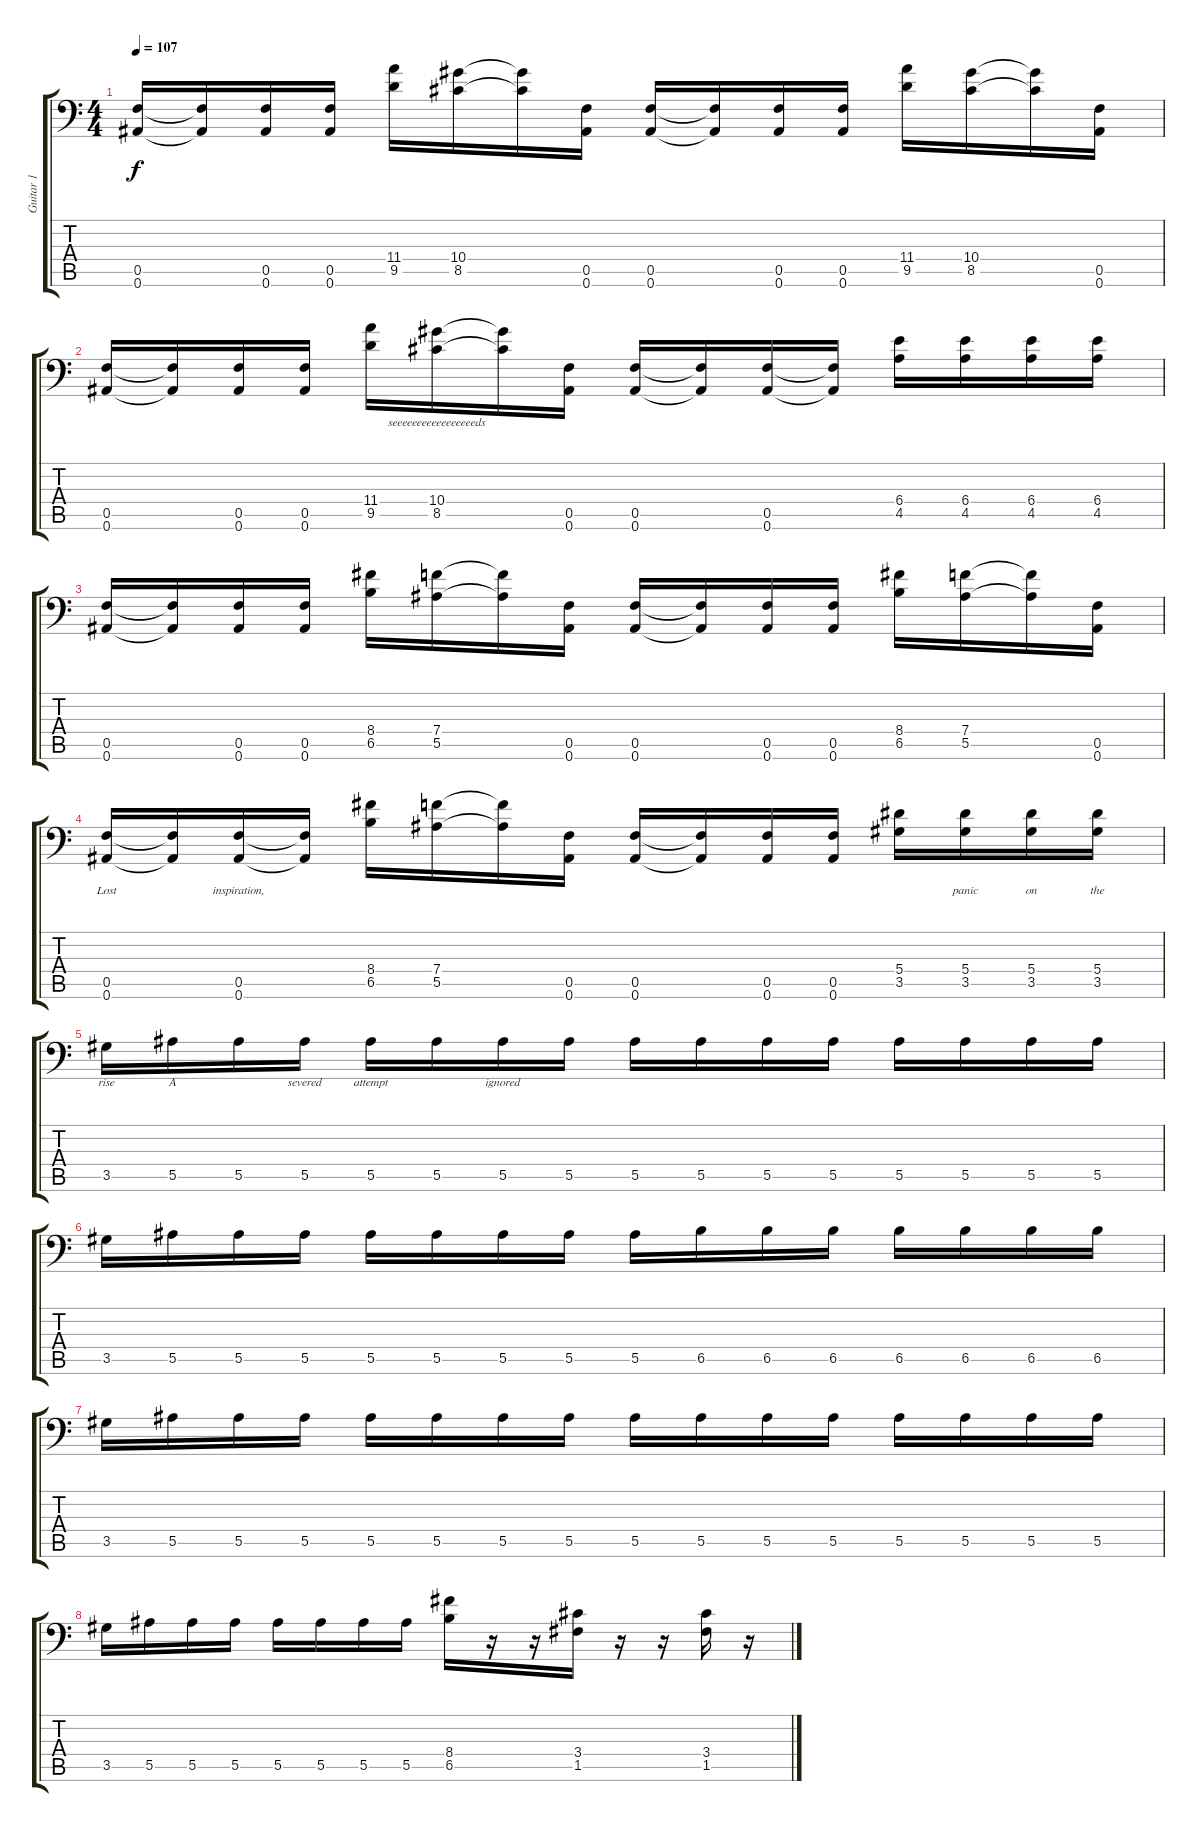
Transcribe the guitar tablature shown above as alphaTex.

\track ("Guitar 1" "Guitar 1") {instrument distortionguitar}
\staff {score tabs}
\tuning (C4 G3 Eb3 Bb2 F2 Bb1) {hide}
\ts (4 4)
\tempo 107
\clef f4
\ks c
(0.5 0.6).16{lyrics (0 "") lyrics (1 "") lyrics (2 "") lyrics (3 "") lyrics (4 "") dy f} (0.5{t} 0.6{t}).16{lyrics (0 "") lyrics (1 "") lyrics (2 "") lyrics (3 "") lyrics (4 "")} (0.5 0.6).16{lyrics (0 "") lyrics (1 "") lyrics (2 "") lyrics (3 "") lyrics (4 "")} (0.5 0.6).16{lyrics (0 "") lyrics (1 "") lyrics (2 "") lyrics (3 "") lyrics (4 "")} (11.4 9.5).16{lyrics (0 "") lyrics (1 "") lyrics (2 "") lyrics (3 "") lyrics (4 "")} (10.4 8.5).16{lyrics (0 "") lyrics (1 "") lyrics (2 "") lyrics (3 "") lyrics (4 "")} (10.4{t} 8.5{t}).16{lyrics (0 "") lyrics (1 "") lyrics (2 "") lyrics (3 "") lyrics (4 "")} (0.5 0.6).16{lyrics (0 "") lyrics (1 "") lyrics (2 "") lyrics (3 "") lyrics (4 "")} (0.5 0.6).16{lyrics (0 "") lyrics (1 "") lyrics (2 "") lyrics (3 "") lyrics (4 "")} (0.5{t} 0.6{t}).16{lyrics (0 "") lyrics (1 "") lyrics (2 "") lyrics (3 "") lyrics (4 "")} (0.5 0.6).16{lyrics (0 "") lyrics (1 "") lyrics (2 "") lyrics (3 "") lyrics (4 "")} (0.5 0.6).16{lyrics (0 "") lyrics (1 "") lyrics (2 "") lyrics (3 "") lyrics (4 "")} (11.4 9.5).16{lyrics (0 "") lyrics (1 "") lyrics (2 "") lyrics (3 "") lyrics (4 "")} (10.4 8.5).16{lyrics (0 "") lyrics (1 "") lyrics (2 "") lyrics (3 "") lyrics (4 "")} (10.4{t} 8.5{t}).16{lyrics (0 "") lyrics (1 "") lyrics (2 "") lyrics (3 "") lyrics (4 "")} (0.5 0.6).16{lyrics (0 "") lyrics (1 "") lyrics (2 "") lyrics (3 "") lyrics (4 "")} |
(0.5 0.6).16{lyrics (0 "") lyrics (1 "") lyrics (2 "") lyrics (3 "") lyrics (4 "")} (0.5{t} 0.6{t}).16{lyrics (0 "") lyrics (1 "") lyrics (2 "") lyrics (3 "") lyrics (4 "")} (0.5 0.6).16{lyrics (0 "") lyrics (1 "") lyrics (2 "") lyrics (3 "") lyrics (4 "")} (0.5 0.6).16{lyrics (0 "") lyrics (1 "") lyrics (2 "") lyrics (3 "") lyrics (4 "")} (11.4 9.5).16{lyrics (0 "") lyrics (1 "") lyrics (2 "") lyrics (3 "") lyrics (4 "")} (10.4 8.5).16{lyrics (0 "seeeeeeeeeeeeeeeeeds") lyrics (1 "") lyrics (2 "") lyrics (3 "") lyrics (4 "")} (10.4{t} 8.5{t}).16{lyrics (0 "") lyrics (1 "") lyrics (2 "") lyrics (3 "") lyrics (4 "")} (0.5 0.6).16{lyrics (0 "") lyrics (1 "") lyrics (2 "") lyrics (3 "") lyrics (4 "")} (0.5 0.6).16{lyrics (0 "") lyrics (1 "") lyrics (2 "") lyrics (3 "") lyrics (4 "")} (0.5{t} 0.6{t}).16{lyrics (0 "") lyrics (1 "") lyrics (2 "") lyrics (3 "") lyrics (4 "")} (0.5 0.6).16{lyrics (0 "") lyrics (1 "") lyrics (2 "") lyrics (3 "") lyrics (4 "")} (0.5{t} 0.6{t}).16{lyrics (0 "") lyrics (1 "") lyrics (2 "") lyrics (3 "") lyrics (4 "")} (6.4 4.5).16{lyrics (0 "") lyrics (1 "") lyrics (2 "") lyrics (3 "") lyrics (4 "")} (6.4 4.5).16{lyrics (0 "") lyrics (1 "") lyrics (2 "") lyrics (3 "") lyrics (4 "")} (6.4 4.5).16{lyrics (0 "") lyrics (1 "") lyrics (2 "") lyrics (3 "") lyrics (4 "")} (6.4 4.5).16{lyrics (0 "") lyrics (1 "") lyrics (2 "") lyrics (3 "") lyrics (4 "")} |
(0.5 0.6).16{lyrics (0 "") lyrics (1 "") lyrics (2 "") lyrics (3 "") lyrics (4 "")} (0.5{t} 0.6{t}).16{lyrics (0 "") lyrics (1 "") lyrics (2 "") lyrics (3 "") lyrics (4 "")} (0.5 0.6).16{lyrics (0 "") lyrics (1 "") lyrics (2 "") lyrics (3 "") lyrics (4 "")} (0.5 0.6).16{lyrics (0 "") lyrics (1 "") lyrics (2 "") lyrics (3 "") lyrics (4 "")} (8.4 6.5).16{lyrics (0 "") lyrics (1 "") lyrics (2 "") lyrics (3 "") lyrics (4 "")} (7.4 5.5).16{lyrics (0 "") lyrics (1 "") lyrics (2 "") lyrics (3 "") lyrics (4 "")} (7.4{t} 5.5{t}).16{lyrics (0 "") lyrics (1 "") lyrics (2 "") lyrics (3 "") lyrics (4 "")} (0.5 0.6).16{lyrics (0 "") lyrics (1 "") lyrics (2 "") lyrics (3 "") lyrics (4 "")} (0.5 0.6).16{lyrics (0 "") lyrics (1 "") lyrics (2 "") lyrics (3 "") lyrics (4 "")} (0.5{t} 0.6{t}).16{lyrics (0 "") lyrics (1 "") lyrics (2 "") lyrics (3 "") lyrics (4 "")} (0.5 0.6).16{lyrics (0 "") lyrics (1 "") lyrics (2 "") lyrics (3 "") lyrics (4 "")} (0.5 0.6).16{lyrics (0 "") lyrics (1 "") lyrics (2 "") lyrics (3 "") lyrics (4 "")} (8.4 6.5).16{lyrics (0 "") lyrics (1 "") lyrics (2 "") lyrics (3 "") lyrics (4 "")} (7.4 5.5).16{lyrics (0 "") lyrics (1 "") lyrics (2 "") lyrics (3 "") lyrics (4 "")} (7.4{t} 5.5{t}).16{lyrics (0 "") lyrics (1 "") lyrics (2 "") lyrics (3 "") lyrics (4 "")} (0.5 0.6).16{lyrics (0 "") lyrics (1 "") lyrics (2 "") lyrics (3 "") lyrics (4 "")} |
(0.5 0.6).16{lyrics (0 "Lost") lyrics (1 "") lyrics (2 "") lyrics (3 "") lyrics (4 "")} (0.5{t} 0.6{t}).16{lyrics (0 "") lyrics (1 "") lyrics (2 "") lyrics (3 "") lyrics (4 "")} (0.5 0.6).16{lyrics (0 "inspiration,") lyrics (1 "") lyrics (2 "") lyrics (3 "") lyrics (4 "")} (0.5{t} 0.6{t}).16{lyrics (0 "") lyrics (1 "") lyrics (2 "") lyrics (3 "") lyrics (4 "")} (8.4 6.5).16{lyrics (0 "") lyrics (1 "") lyrics (2 "") lyrics (3 "") lyrics (4 "")} (7.4 5.5).16{lyrics (0 "") lyrics (1 "") lyrics (2 "") lyrics (3 "") lyrics (4 "")} (7.4{t} 5.5{t}).16{lyrics (0 "") lyrics (1 "") lyrics (2 "") lyrics (3 "") lyrics (4 "")} (0.5 0.6).16{lyrics (0 "") lyrics (1 "") lyrics (2 "") lyrics (3 "") lyrics (4 "")} (0.5 0.6).16{lyrics (0 "") lyrics (1 "") lyrics (2 "") lyrics (3 "") lyrics (4 "")} (0.5{t} 0.6{t}).16{lyrics (0 "") lyrics (1 "") lyrics (2 "") lyrics (3 "") lyrics (4 "")} (0.5 0.6).16{lyrics (0 "") lyrics (1 "") lyrics (2 "") lyrics (3 "") lyrics (4 "")} (0.5 0.6).16{lyrics (0 "") lyrics (1 "") lyrics (2 "") lyrics (3 "") lyrics (4 "")} (5.4 3.5).16{lyrics (0 "") lyrics (1 "") lyrics (2 "") lyrics (3 "") lyrics (4 "")} (5.4 3.5).16{lyrics (0 "panic") lyrics (1 "") lyrics (2 "") lyrics (3 "") lyrics (4 "")} (5.4 3.5).16{lyrics (0 "on") lyrics (1 "") lyrics (2 "") lyrics (3 "") lyrics (4 "")} (5.4 3.5).16{lyrics (0 "the") lyrics (1 "") lyrics (2 "") lyrics (3 "") lyrics (4 "")} |
3.5.16{lyrics (0 "rise") lyrics (1 "") lyrics (2 "") lyrics (3 "") lyrics (4 "")} 5.5.16{lyrics (0 "A") lyrics (1 "") lyrics (2 "") lyrics (3 "") lyrics (4 "")} 5.5.16{lyrics (0 "") lyrics (1 "") lyrics (2 "") lyrics (3 "") lyrics (4 "")} 5.5.16{lyrics (0 "severed") lyrics (1 "") lyrics (2 "") lyrics (3 "") lyrics (4 "")} 5.5.16{lyrics (0 "attempt") lyrics (1 "") lyrics (2 "") lyrics (3 "") lyrics (4 "")} 5.5.16{lyrics (0 "") lyrics (1 "") lyrics (2 "") lyrics (3 "") lyrics (4 "")} 5.5.16{lyrics (0 "ignored") lyrics (1 "") lyrics (2 "") lyrics (3 "") lyrics (4 "")} 5.5.16{lyrics (0 "") lyrics (1 "") lyrics (2 "") lyrics (3 "") lyrics (4 "")} 5.5.16{lyrics (0 "") lyrics (1 "") lyrics (2 "") lyrics (3 "") lyrics (4 "")} 5.5.16{lyrics (0 "") lyrics (1 "") lyrics (2 "") lyrics (3 "") lyrics (4 "")} 5.5.16{lyrics (0 "") lyrics (1 "") lyrics (2 "") lyrics (3 "") lyrics (4 "")} 5.5.16{lyrics (0 "") lyrics (1 "") lyrics (2 "") lyrics (3 "") lyrics (4 "")} 5.5.16{lyrics (0 "") lyrics (1 "") lyrics (2 "") lyrics (3 "") lyrics (4 "")} 5.5.16{lyrics (0 "") lyrics (1 "") lyrics (2 "") lyrics (3 "") lyrics (4 "")} 5.5.16{lyrics (0 "") lyrics (1 "") lyrics (2 "") lyrics (3 "") lyrics (4 "")} 5.5.16{lyrics (0 "") lyrics (1 "") lyrics (2 "") lyrics (3 "") lyrics (4 "")} |
3.5.16{lyrics (0 "") lyrics (1 "") lyrics (2 "") lyrics (3 "") lyrics (4 "")} 5.5.16{lyrics (0 "") lyrics (1 "") lyrics (2 "") lyrics (3 "") lyrics (4 "")} 5.5.16{lyrics (0 "") lyrics (1 "") lyrics (2 "") lyrics (3 "") lyrics (4 "")} 5.5.16{lyrics (0 "") lyrics (1 "") lyrics (2 "") lyrics (3 "") lyrics (4 "")} 5.5.16{lyrics (0 "") lyrics (1 "") lyrics (2 "") lyrics (3 "") lyrics (4 "")} 5.5.16{lyrics (0 "") lyrics (1 "") lyrics (2 "") lyrics (3 "") lyrics (4 "")} 5.5.16{lyrics (0 "") lyrics (1 "") lyrics (2 "") lyrics (3 "") lyrics (4 "")} 5.5.16{lyrics (0 "") lyrics (1 "") lyrics (2 "") lyrics (3 "") lyrics (4 "")} 5.5.16{lyrics (0 "") lyrics (1 "") lyrics (2 "") lyrics (3 "") lyrics (4 "")} 6.5.16{lyrics (0 "") lyrics (1 "") lyrics (2 "") lyrics (3 "") lyrics (4 "")} 6.5.16{lyrics (0 "") lyrics (1 "") lyrics (2 "") lyrics (3 "") lyrics (4 "")} 6.5.16{lyrics (0 "") lyrics (1 "") lyrics (2 "") lyrics (3 "") lyrics (4 "")} 6.5.16{lyrics (0 "") lyrics (1 "") lyrics (2 "") lyrics (3 "") lyrics (4 "")} 6.5.16{lyrics (0 "") lyrics (1 "") lyrics (2 "") lyrics (3 "") lyrics (4 "")} 6.5.16{lyrics (0 "") lyrics (1 "") lyrics (2 "") lyrics (3 "") lyrics (4 "")} 6.5.16{lyrics (0 "") lyrics (1 "") lyrics (2 "") lyrics (3 "") lyrics (4 "")} |
3.5.16{lyrics (0 "") lyrics (1 "") lyrics (2 "") lyrics (3 "") lyrics (4 "")} 5.5.16{lyrics (0 "") lyrics (1 "") lyrics (2 "") lyrics (3 "") lyrics (4 "")} 5.5.16{lyrics (0 "") lyrics (1 "") lyrics (2 "") lyrics (3 "") lyrics (4 "")} 5.5.16{lyrics (0 "") lyrics (1 "") lyrics (2 "") lyrics (3 "") lyrics (4 "")} 5.5.16{lyrics (0 "") lyrics (1 "") lyrics (2 "") lyrics (3 "") lyrics (4 "")} 5.5.16{lyrics (0 "") lyrics (1 "") lyrics (2 "") lyrics (3 "") lyrics (4 "")} 5.5.16{lyrics (0 "") lyrics (1 "") lyrics (2 "") lyrics (3 "") lyrics (4 "")} 5.5.16{lyrics (0 "") lyrics (1 "") lyrics (2 "") lyrics (3 "") lyrics (4 "")} 5.5.16{lyrics (0 "") lyrics (1 "") lyrics (2 "") lyrics (3 "") lyrics (4 "")} 5.5.16{lyrics (0 "") lyrics (1 "") lyrics (2 "") lyrics (3 "") lyrics (4 "")} 5.5.16{lyrics (0 "") lyrics (1 "") lyrics (2 "") lyrics (3 "") lyrics (4 "")} 5.5.16{lyrics (0 "") lyrics (1 "") lyrics (2 "") lyrics (3 "") lyrics (4 "")} 5.5.16{lyrics (0 "") lyrics (1 "") lyrics (2 "") lyrics (3 "") lyrics (4 "")} 5.5.16{lyrics (0 "") lyrics (1 "") lyrics (2 "") lyrics (3 "") lyrics (4 "")} 5.5.16{lyrics (0 "") lyrics (1 "") lyrics (2 "") lyrics (3 "") lyrics (4 "")} 5.5.16{lyrics (0 "") lyrics (1 "") lyrics (2 "") lyrics (3 "") lyrics (4 "")} |
3.5.16{lyrics (0 "") lyrics (1 "") lyrics (2 "") lyrics (3 "") lyrics (4 "")} 5.5.16{lyrics (0 "") lyrics (1 "") lyrics (2 "") lyrics (3 "") lyrics (4 "")} 5.5.16{lyrics (0 "") lyrics (1 "") lyrics (2 "") lyrics (3 "") lyrics (4 "")} 5.5.16{lyrics (0 "") lyrics (1 "") lyrics (2 "") lyrics (3 "") lyrics (4 "")} 5.5.16{lyrics (0 "") lyrics (1 "") lyrics (2 "") lyrics (3 "") lyrics (4 "")} 5.5.16{lyrics (0 "") lyrics (1 "") lyrics (2 "") lyrics (3 "") lyrics (4 "")} 5.5.16{lyrics (0 "") lyrics (1 "") lyrics (2 "") lyrics (3 "") lyrics (4 "")} 5.5.16{lyrics (0 "") lyrics (1 "") lyrics (2 "") lyrics (3 "") lyrics (4 "")} (8.4 6.5).16{lyrics (0 "") lyrics (1 "") lyrics (2 "") lyrics (3 "") lyrics (4 "")} r.16 r.16 (3.4 1.5).16{lyrics (0 "") lyrics (1 "") lyrics (2 "") lyrics (3 "") lyrics (4 "")} r.16 r.16 (3.4 1.5).16{lyrics (0 "") lyrics (1 "") lyrics (2 "") lyrics (3 "") lyrics (4 "")} r.16
